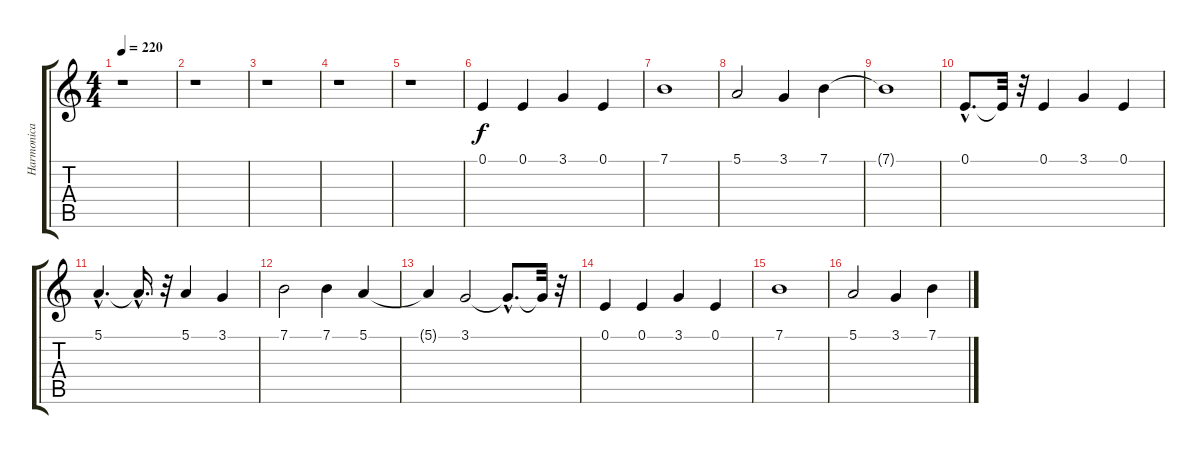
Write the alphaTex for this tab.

\track ("Harmonica" "Harmonica") {instrument harmonica}
\staff {score tabs}
\tuning (E4 B3 G3 D3 A2 E2) {hide}
\ts (4 4)
\tempo 220
\clef g2
\ks c
r.1{dy f} |
r.1 |
r.1 |
r.1 |
r.1 |
0.1.4 0.1.4 3.1.4 0.1.4 |
7.1.1 |
5.1.2 3.1.4 7.1.4 |
7.1{t}.1 |
0.1{hac}.8{d} 0.1{t}.32 r.32 0.1.4 3.1.4 0.1.4 |
5.1{hac}.4{d} 5.1{hac t}.16{d} r.32 5.1.4 3.1.4 |
7.1.2 7.1.4 5.1.4 |
5.1{t}.4 3.1.2 3.1{hac t}.8{d} 3.1{t}.32 r.32 |
0.1.4 0.1.4 3.1.4 0.1.4 |
7.1.1 |
5.1.2 3.1.4 7.1.4
